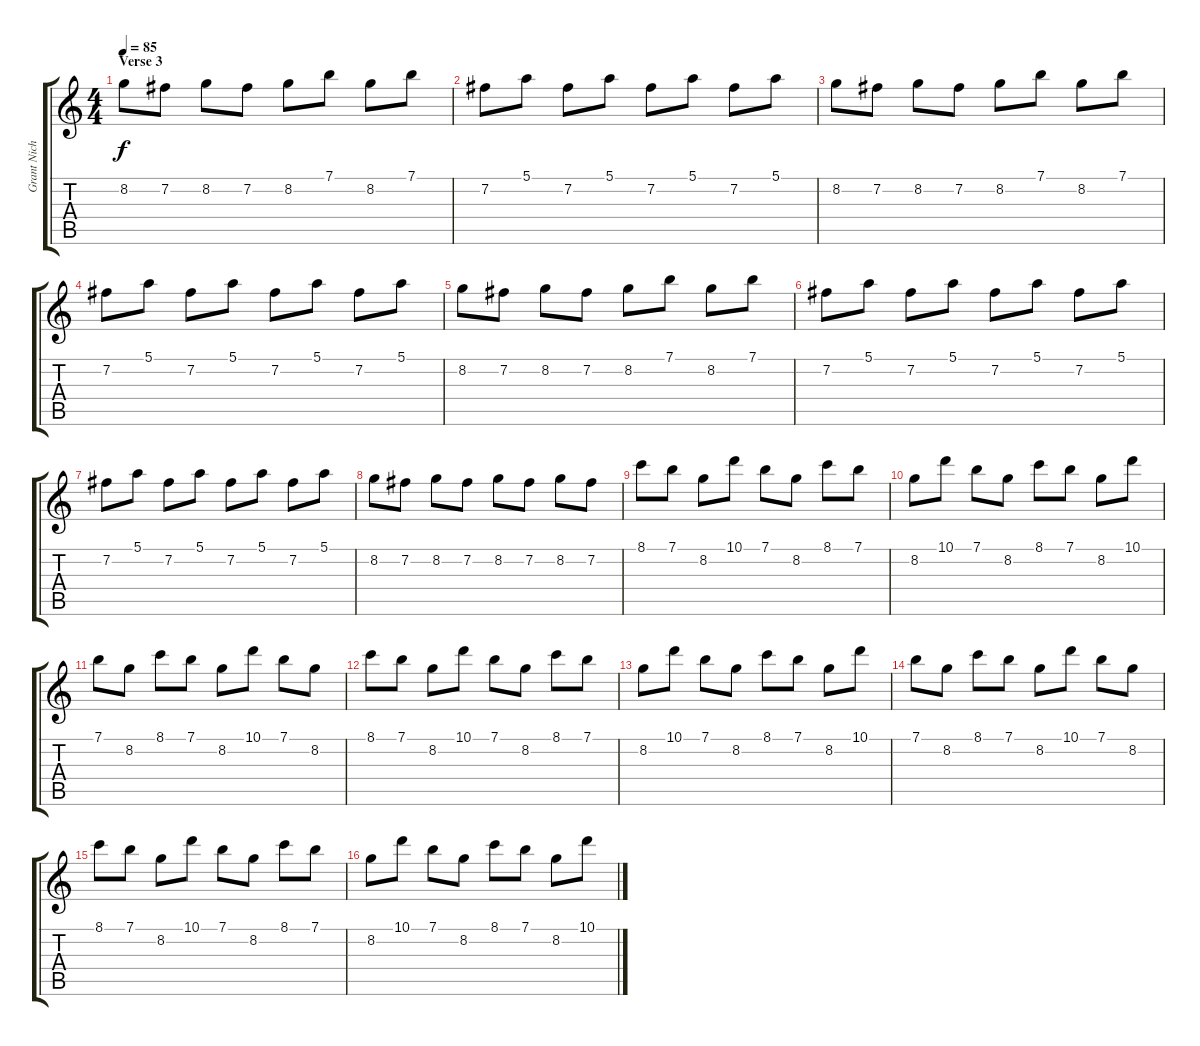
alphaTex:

\track ("Grant Nicholas" "Grant Nich") {instrument electricguitarclean}
\staff {score tabs}
\tuning (E4 B3 G3 D3 A2 E2) {hide}
\ts (4 4)
\section ("" "Verse 3")
\tempo 85
\clef g2
\ks c
8.2.8{dy f} 7.2.8 8.2.8 7.2.8 8.2.8 7.1.8 8.2.8 7.1.8 |
7.2.8 5.1.8 7.2.8 5.1.8 7.2.8 5.1.8 7.2.8 5.1.8 |
8.2.8 7.2.8 8.2.8 7.2.8 8.2.8 7.1.8 8.2.8 7.1.8 |
7.2.8 5.1.8 7.2.8 5.1.8 7.2.8 5.1.8 7.2.8 5.1.8 |
8.2.8 7.2.8 8.2.8 7.2.8 8.2.8 7.1.8 8.2.8 7.1.8 |
7.2.8 5.1.8 7.2.8 5.1.8 7.2.8 5.1.8 7.2.8 5.1.8 |
7.2.8 5.1.8 7.2.8 5.1.8 7.2.8 5.1.8 7.2.8 5.1.8 |
8.2.8 7.2.8 8.2.8 7.2.8 8.2.8 7.2.8 8.2.8 7.2.8 |
8.1.8{volume 13 instrument overdrivenguitar} 7.1.8 8.2.8 10.1.8 7.1.8 8.2.8 8.1.8 7.1.8 |
8.2.8 10.1.8 7.1.8 8.2.8 8.1.8 7.1.8 8.2.8 10.1.8 |
7.1.8 8.2.8 8.1.8 7.1.8 8.2.8 10.1.8 7.1.8 8.2.8 |
8.1.8 7.1.8 8.2.8 10.1.8 7.1.8 8.2.8 8.1.8 7.1.8 |
8.2.8 10.1.8 7.1.8 8.2.8 8.1.8 7.1.8 8.2.8 10.1.8 |
7.1.8 8.2.8 8.1.8 7.1.8 8.2.8 10.1.8 7.1.8 8.2.8 |
8.1.8 7.1.8 8.2.8 10.1.8 7.1.8 8.2.8 8.1.8 7.1.8 |
8.2.8 10.1.8 7.1.8 8.2.8 8.1.8 7.1.8 8.2.8 10.1.8
